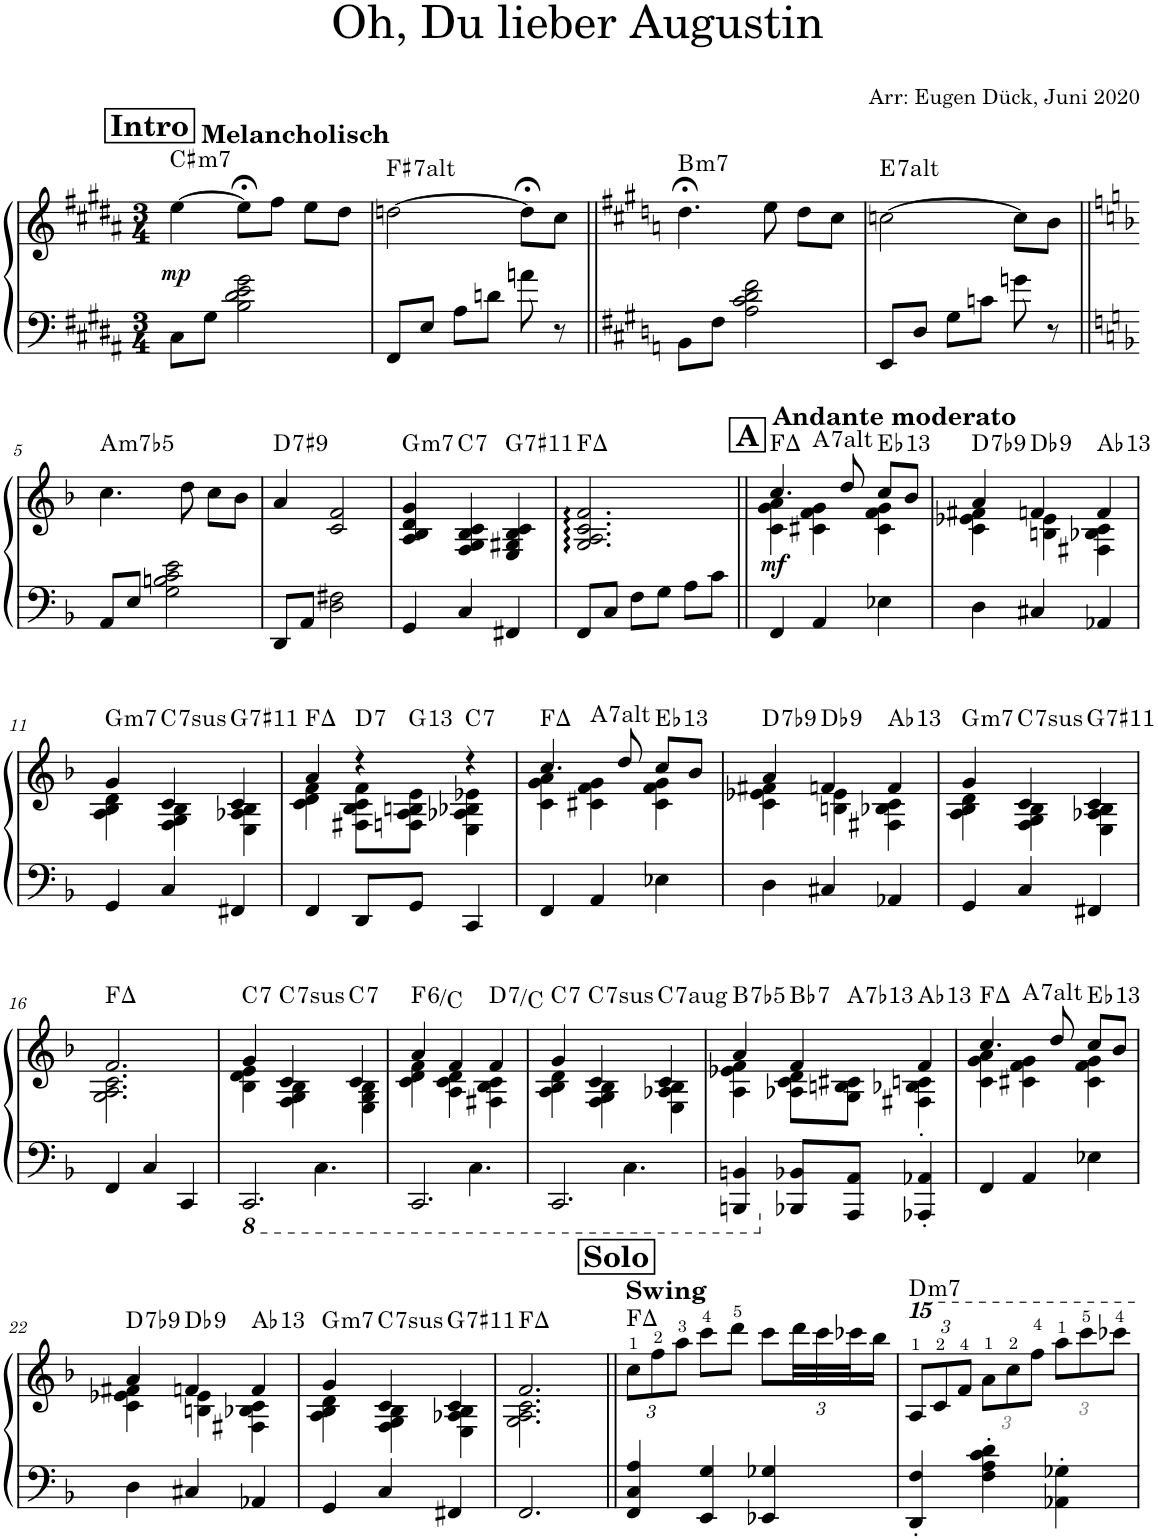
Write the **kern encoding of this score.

**kern	**kern	**dynam	**harte
*part1	*part1	*part1	*part1
*staff2	*staff1	*staff1/2	*
*I"Piano	*	*	*
*I'Pno.	*	*	*
*clefF4	*clefG2	*	*
*k[f#c#g#d#a#]	*k[f#c#g#d#a#]	*	*
*M3/4	*M3/4	*	*
!!LO:REH:place=s1:a:B:cj:fs=14:t=Intro
=1	=1	=1	=1
!	!LO:TX:a:B:t=Melancholisch	!	!
!	!	!LO:DY:b	!LO:H:kt=m7
8C#\L	[4ee\	mp	C#:min7
8G#\J	.	.	.
2B\ 2d#\ 2e\ 2g#\	8ee;<\L]	.	.
.	8ff#\J	.	.
.	8ee\L	.	.
.	8dd#\J	.	.
=2	=2	=2	=2
!	!	!	!LO:H:kt=7
8FF#/L	[2ddn\	.	F#:(3,b5,#5,b7,b9,#9)
8E/J	.	.	.
8A#\L	.	.	.
8dn\J	.	.	.
8an\	8dd;<\L]	.	.
8r	8cc#\J	.	.
=3||	=3||	=3||	=3||
*k[f#c#g#]	*k[f#c#g#]	*	*
!	!	!	!LO:H:kt=m7
8BB\L	4.dd;<\	.	B:min7
8F#\J	.	.	.
2A\ 2c#\ 2d\ 2f#\	.	.	.
.	8ee\	.	.
.	8dd\L	.	.
.	8cc#\J	.	.
=4	=4	=4	=4
!	!	!	!LO:H:kt=7
8EE/L	[2ccn\	.	E:(3,b5,#5,b7,b9,#9)
8D/J	.	.	.
8G#\L	.	.	.
8cn\J	.	.	.
8gn\	8cc\L]	.	.
8r	8b\J	.	.
!!LO:LB:g=z
=5||	=5||	=5||	=5||
*k[b-]	*k[b-]	*	*
!	!	!	!LO:H:kt=m7b5
8AA/L	4.cc\	.	A:hdim7
8E/J	.	.	.
2G\ 2Bn\ 2c\ 2e\	.	.	.
.	8dd\	.	.
.	8cc\L	.	.
.	8b-\J	.	.
=6	=6	=6	=6
!	!	!	!LO:H:kt=7
8DD/L	4a/	.	D:7(#9)
8AA/J	.	.	.
2D\ 2F#X\	2c/ 2f/	.	.
=7	=7	=7	=7
!	!	!	!LO:H:kt=m7
4GG/	4A/ 4B-/ 4d/ 4g/	.	G:min7
!	!	!	!LO:H:kt=7
4C/	4F/ 4G/ 4B-/ 4c/	.	C:7
!	!	!	!LO:H:kt=7
4FF#X/	4E/ 4G#X/ 4B-/ 4c/	.	G:7(#11)
=8	=8	=8	=8
8FF/L	2.G/: 2.A/: 2.c/: 2.f/:	.	F:maj
8C/J	.	.	.
8F\L	.	.	.
8G\J	.	.	.
8A\L	.	.	.
8c\J	.	.	.
=9||	=9||	=9||	=9||
*	*^	*	*
!!LO:REH:place=s1:a:B:cj:fs=14:t=A
!	!LO:TX:a:B:t=Andante moderato	!	!	!
!	!	!	!LO:DY:b	!
4FF/	4.cc/	4c\ 4g\ 4a\	mf	F:maj
!	!	!	!	!LO:H:kt=7
4AA/	.	4c#X\ 4f\ 4g\	.	A:(3,b5,#5,b7,b9,#9)
.	8dd/	.	.	.
!	!	!	!	!LO:H:kt=13
4E-X\	8cc/L	4c#\ 4f\ 4g\	.	Eb:9(11,13)
.	8b-/J	.	.	.
=10	=10	=10	=10	=10
!	!	!	!	!LO:H:kt=7
4D\	4a/	4c\ 4e-X\ 4f#X\	.	D:7(b9)
!	!	!	!	!LO:H:kt=9
4C#X/	4fn/	4Bn\ 4e-\	.	Db:9
!	!	!	!	!LO:H:kt=13
4AA-X/	4f/	4F#X\ 4B-X\ 4c\	.	Ab:9(11,13)
!!LO:LB:g=z	!!
=11	=11	=11	=11	=11
!	!	!	!	!LO:H:kt=m7
4GG/	4g/	4A\ 4B-\ 4d\	.	G:min7
!	!	!	!	!LO:H:kt=7sus
4C/	4c/	4F\ 4G\ 4B-\	.	C:sus4(7)
!	!	!	!	!LO:H:kt=7
4FF#X/	4c/	4E\ 4A-X\ 4B-\	.	G:7(#11)
=12	=12	=12	=12	=12
4FF/	4a/	4c\ 4d\ 4f\	.	F:maj
!	!	!	!	!LO:H:kt=7
8DD/L	4r	8F#X\ 8B-\ 8c\ 8f\L	.	D:7
!	!	!	!	!LO:H:kt=13
8GG/J	.	8Fn\ 8A\ 8Bn\ 8e\J	.	G:9(11,13)
!	!	!	!	!LO:H:kt=7
4CC/	4r	4E\ 4A-X\ 4B-X\ 4e-X\	.	C:7
=13	=13	=13	=13	=13
4FF/	4.cc/	4c\ 4g\ 4a\	.	F:maj
!	!	!	!	!LO:H:kt=7
4AA/	.	4c#X\ 4f\ 4g\	.	A:(3,b5,#5,b7,b9,#9)
.	8dd/	.	.	.
!	!	!	!	!LO:H:kt=13
4E-X\	8cc/L	4c#\ 4f\ 4g\	.	Eb:9(11,13)
.	8b-/J	.	.	.
=14	=14	=14	=14	=14
!	!	!	!	!LO:H:kt=7
4D\	4a/	4c\ 4e-X\ 4f#X\	.	D:7(b9)
!	!	!	!	!LO:H:kt=9
4C#X/	4fn/	4Bn\ 4e-\	.	Db:9
!	!	!	!	!LO:H:kt=13
4AA-X/	4f/	4F#X\ 4B-X\ 4c\	.	Ab:9(11,13)
=15	=15	=15	=15	=15
!	!	!	!	!LO:H:kt=m7
4GG/	4g/	4A\ 4B-\ 4d\	.	G:min7
!	!	!	!	!LO:H:kt=7sus
4C/	4c/	4F\ 4G\ 4B-\	.	C:sus4(7)
!	!	!	!	!LO:H:kt=7
4FF#X/	4c/	4E\ 4A-X\ 4B-\	.	G:7(#11)
!!LO:LB:g=z	!!
=16	=16	=16	=16	=16
4FF/	2.f/	2.G\ 2.A\ 2.c\	.	F:maj
4C/	.	.	.	.
4CC/	.	.	.	.
=17	=17	=17	=17	=17
*^	*	*	*	*
!	!	!	!	!	!LO:H:kt=7
2.CCC/	4.ryy	4g/	4B-\ 4d\ 4e\	.	C:7
!	!	!	!	!	!LO:H:kt=7sus
.	.	4c/	4F\ 4G\ 4B-\	.	C:sus4(7)
.	4.CC\	.	.	.	.
!	!	!	!	!	!LO:H:kt=7
.	.	4c/	4E\ 4G\ 4B-\	.	C:7
=18	=18	=18	=18	=18	=18
!	!	!	!	!	!LO:H:kt=6
2.CCC/	4.ryy	4a/	4c\ 4d\ 4f\	.	F:maj6/5
.	.	4f/	4A\ 4c\ 4d\	.	.
.	4.CC\	.	.	.	.
!	!	!	!	!	!LO:H:kt=7
.	.	4f/	4F#X\ 4B-\ 4c\	.	D:7/b7
=19	=19	=19	=19	=19	=19
!	!	!	!	!	!LO:H:kt=7
2.CCC/	4.ryy	4g/	4A\ 4B-\ 4d\	.	C:7
!	!	!	!	!	!LO:H:kt=7sus
.	.	4c/	4F\ 4G\ 4B-\	.	C:sus4(7)
.	4.CC\	.	.	.	.
!	!	!	!	!	!LO:H:kt=7aug
.	.	4c/	4E\ 4A-X\ 4B-\	.	C:aug(b7)
*v	*v	*	*	*	*
=20	=20	=20	=20	=20
!	!	!	!	!LO:H:kt=7
4BBBBn/ 4BBBn/	4a/	4A\ 4e-X\ 4f\	.	B:(3,b5,b7)
!	!	!	!	!LO:H:kt=7
8BBB-X/ 8BB-X/L	4f/	8A-X\ 8c\ 8d\L	.	Bb:7
!	!	!	!	!LO:H:kt=7
8AAA/ 8AA/J	.	8G\ 8Bn\ 8c#X\J	.	A:7(b13)
!	!	!	!	!LO:H:kt=13
4AAA-X/' 4AA-X/'	4f/	4F#X\' 4B-X\' 4cn\'	.	Ab:9(11,13)
=21	=21	=21	=21	=21
4FF/	4.cc/	4c\ 4g\ 4a\	.	F:maj
!	!	!	!	!LO:H:kt=7
4AA/	.	4c#X\ 4f\ 4g\	.	A:(3,b5,#5,b7,b9,#9)
.	8dd/	.	.	.
!	!	!	!	!LO:H:kt=13
4E-X\	8cc/L	4c#\ 4f\ 4g\	.	Eb:9(11,13)
.	8b-/J	.	.	.
!!LO:LB:g=z	!!
=22	=22	=22	=22	=22
!	!	!	!	!LO:H:kt=7
4D\	4a/	4c\ 4e-X\ 4f#X\	.	D:7(b9)
!	!	!	!	!LO:H:kt=9
4C#X/	4fn/	4Bn\ 4e-\	.	Db:9
!	!	!	!	!LO:H:kt=13
4AA-X/	4f/	4F#X\ 4B-X\ 4c\	.	Ab:9(11,13)
=23	=23	=23	=23	=23
!	!	!	!	!LO:H:kt=m7
4GG/	4g/	4A\ 4B-\ 4d\	.	G:min7
!	!	!	!	!LO:H:kt=7sus
4C/	4c/	4F\ 4G\ 4B-\	.	C:sus4(7)
!	!	!	!	!LO:H:kt=7
4FF#X/	4c/	4E\ 4A-X\ 4B-\	.	G:7(#11)
=24	=24	=24	=24	=24
2.FF/	2.f/	2.G\ 2.A\ 2.c\	.	F:maj
*	*v	*v	*	*
!!LO:REH:place=s1:a:B:cj:fs=14:t=Solo
=25||	=25||	=25||	=25||
*	*Xbrackettup	*	*
*	*^	*	*
!	!LO:TX:a:B:t=Swing	!	!	!
*	*v	*v	*	*
4FF/ 4C/ 4A/	12cc\L	.	F:maj
.	12ff\	.	.
.	12aa\J	.	.
4EE/ 4G/	8ccc\L	.	.
.	8ddd\J	.	.
4EE-X/ 4G-X/	8ccc\L	.	.
.	48ddd\LL	.	.
.	48ccc\	.	.
.	48ccc-X\J	.	.
.	16bb-\JJ	.	.
=26	=26	=26	=26
!	!	!	!LO:H:kt=m7
4DD/' 4F/'	12aa/L	.	D:min7
.	12ccc/	.	.
.	12fff/J	.	.
4F\' 4A\' 4c\' 4d\'	12aaa\L	.	.
.	12cccc\	.	.
.	12ffff\J	.	.
4AA-X\' 4G-X\'	12aaaa\L	.	.
.	12ccccc\	.	.
.	12ccccc-X\J	.	.
=	=	=	=
*-	*-	*-	*-
